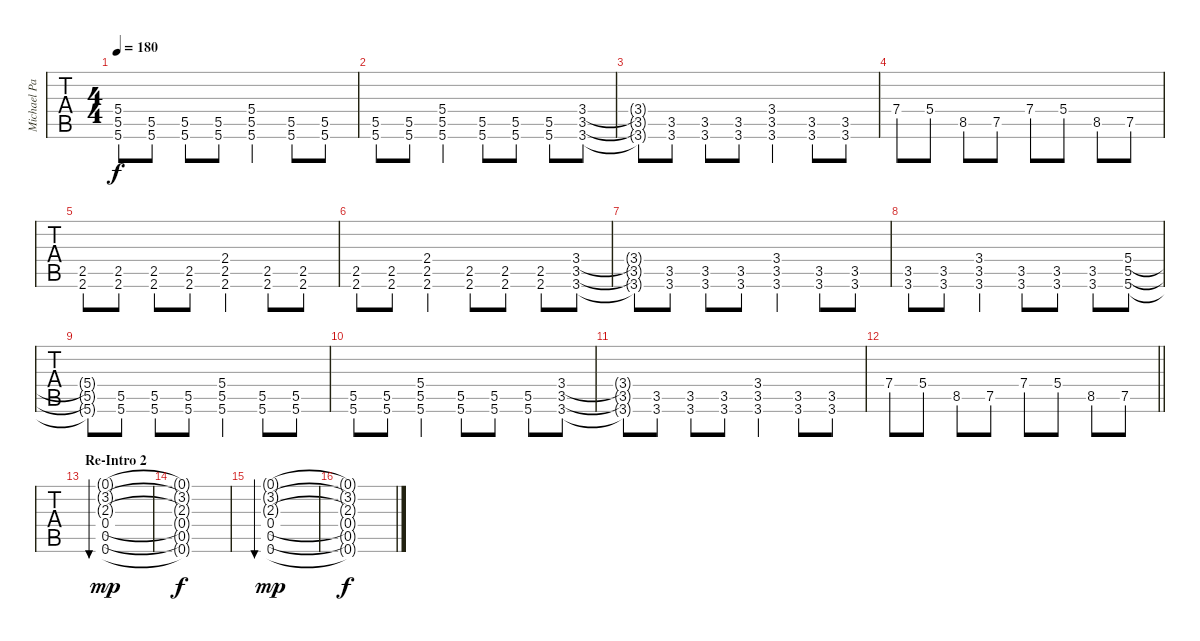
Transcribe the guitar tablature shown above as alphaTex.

\track ("Michael Padget" "Michael Pa") {instrument distortionguitar}
\staff {tabs}
\tuning (D4 A3 F3 C3 G2 C2) {hide}
\ts (4 4)
\tempo 180
\clef g2
\ks c
(5.4{t} 5.5{t} 5.6{t}).8{dy f} (5.5 5.6).8 (5.5 5.6).8 (5.5 5.6).8 (5.4 5.5 5.6).4 (5.5 5.6).8 (5.5 5.6).8 |
(5.5 5.6).8 (5.5 5.6).8 (5.4 5.5 5.6).4 (5.5 5.6).8 (5.5 5.6).8 (5.5 5.6).8 (3.4 3.5 3.6).8 |
(3.4{t} 3.5{t} 3.6{t}).8 (3.5 3.6).8 (3.5 3.6).8 (3.5 3.6).8 (3.4 3.5 3.6).4 (3.5 3.6).8 (3.5 3.6).8 |
7.4.8 5.4.8 8.5.8 7.5.8 7.4.8 5.4.8 8.5.8 7.5.8 |
(2.5 2.6).8 (2.5 2.6).8 (2.5 2.6).8 (2.5 2.6).8 (2.4 2.5 2.6).4 (2.5 2.6).8 (2.5 2.6).8 |
(2.5 2.6).8 (2.5 2.6).8 (2.4 2.5 2.6).4 (2.5 2.6).8 (2.5 2.6).8 (2.5 2.6).8 (3.4 3.5 3.6).8 |
(3.4{t} 3.5{t} 3.6{t}).8 (3.5 3.6).8 (3.5 3.6).8 (3.5 3.6).8 (3.4 3.5 3.6).4 (3.5 3.6).8 (3.5 3.6).8 |
(3.5 3.6).8 (3.5 3.6).8 (3.4 3.5 3.6).4 (3.5 3.6).8 (3.5 3.6).8 (3.5 3.6).8 (5.4 5.5 5.6).8 |
(5.4{t} 5.5{t} 5.6{t}).8 (5.5 5.6).8 (5.5 5.6).8 (5.5 5.6).8 (5.4 5.5 5.6).4 (5.5 5.6).8 (5.5 5.6).8 |
(5.5 5.6).8 (5.5 5.6).8 (5.4 5.5 5.6).4 (5.5 5.6).8 (5.5 5.6).8 (5.5 5.6).8 (3.4 3.5 3.6).8 |
(3.4{t} 3.5{t} 3.6{t}).8 (3.5 3.6).8 (3.5 3.6).8 (3.5 3.6).8 (3.4 3.5 3.6).4 (3.5 3.6).8 (3.5 3.6).8 |
\barLineRight lightlight
7.4.8 5.4.8 8.5.8 7.5.8 7.4.8 5.4.8 8.5.8 7.5.8 |
\section ("" "Re-Intro 2")
(0.1{g} 3.2{g} 2.3{g} 0.4 0.5 0.6).1{bu 240 dy mp} |
(0.1{t} 3.2{t} 2.3{t} 0.4{t} 0.5{t} 0.6{t}).1{dy f} |
(0.1{g} 3.2{g} 2.3{g} 0.4 0.5 0.6).1{bu 240 dy mp} |
(0.1{t} 3.2{t} 2.3{t} 0.4{t} 0.5{t} 0.6{t}).1{dy f}
